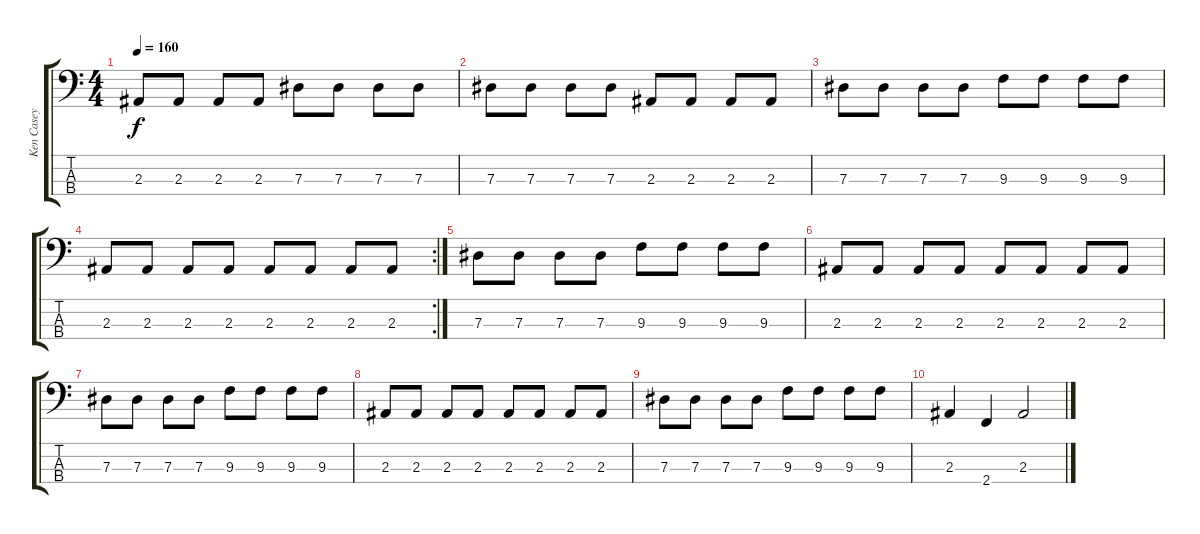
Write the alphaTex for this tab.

\track ("Ken Casey" "Ken Casey") {instrument electricbassfinger}
\staff {score tabs}
\tuning (Gb2 Db2 Ab1 Eb1) {hide}
\ts (4 4)
\tempo 160
\clef f4
\ks c
2.3.8{dy f} 2.3.8 2.3.8 2.3.8 7.3.8 7.3.8 7.3.8 7.3.8 |
7.3.8 7.3.8 7.3.8 7.3.8 2.3.8 2.3.8 2.3.8 2.3.8 |
7.3.8 7.3.8 7.3.8 7.3.8 9.3.8 9.3.8 9.3.8 9.3.8 |
\rc 2
2.3.8 2.3.8 2.3.8 2.3.8 2.3.8 2.3.8 2.3.8 2.3.8 |
7.3.8 7.3.8 7.3.8 7.3.8 9.3.8 9.3.8 9.3.8 9.3.8 |
2.3.8 2.3.8 2.3.8 2.3.8 2.3.8 2.3.8 2.3.8 2.3.8 |
7.3.8 7.3.8 7.3.8 7.3.8 9.3.8 9.3.8 9.3.8 9.3.8 |
2.3.8 2.3.8 2.3.8 2.3.8 2.3.8 2.3.8 2.3.8 2.3.8 |
7.3.8 7.3.8 7.3.8 7.3.8 9.3.8 9.3.8 9.3.8 9.3.8 |
2.3.4 2.4.4 2.3.2
